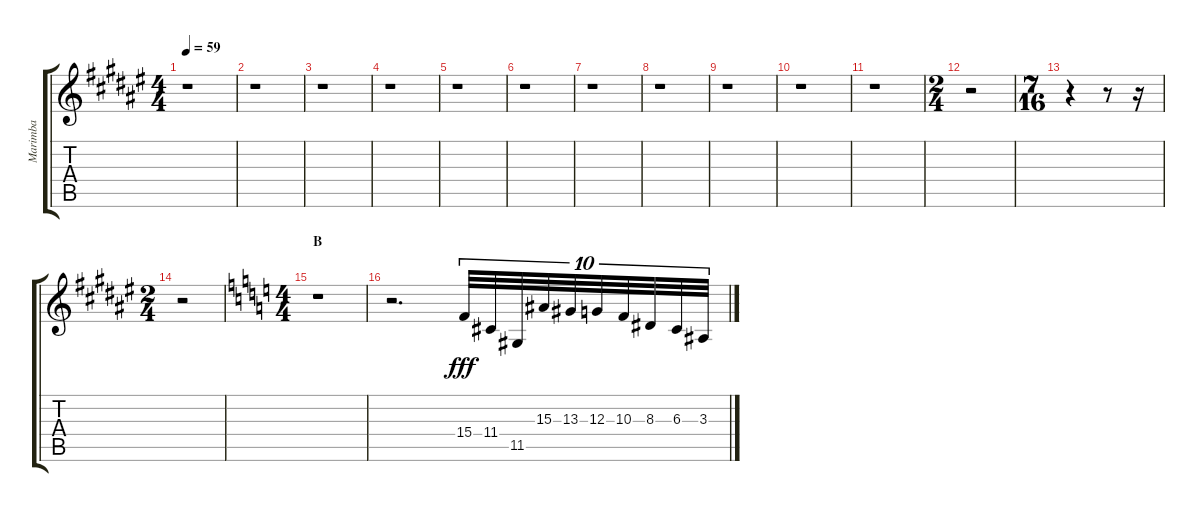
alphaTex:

\track ("Marimba" "Marimba") {instrument marimba}
\staff {score tabs}
\tuning (E4 B3 G3 D3 A2 E2) {hide}
\ts (4 4)
\tempo 59
\clef g2
\ks f#
r.1{dy fff instrument marimba} |
r.1 |
r.1 |
r.1 |
r.1 |
r.1 |
r.1 |
r.1 |
r.1 |
r.1 |
r.1 |
\ts (2 4)
r.2 |
\ts (7 16)
r.4 r.8 r.16 |
\ts (2 4)
r.2 |
\ts (4 4)
\section ("" "B")
\ks c
r.1 |
r.2{d} 15.4.32{tu (10 8)} 11.4.32{tu (10 8)} 11.5.32{tu (10 8)} 15.3.32{tu (10 8)} 13.3.32{tu (10 8)} 12.3.32{tu (10 8)} 10.3.32{tu (10 8)} 8.3.32{tu (10 8)} 6.3.32{tu (10 8)} 3.3.32{tu (10 8)}
